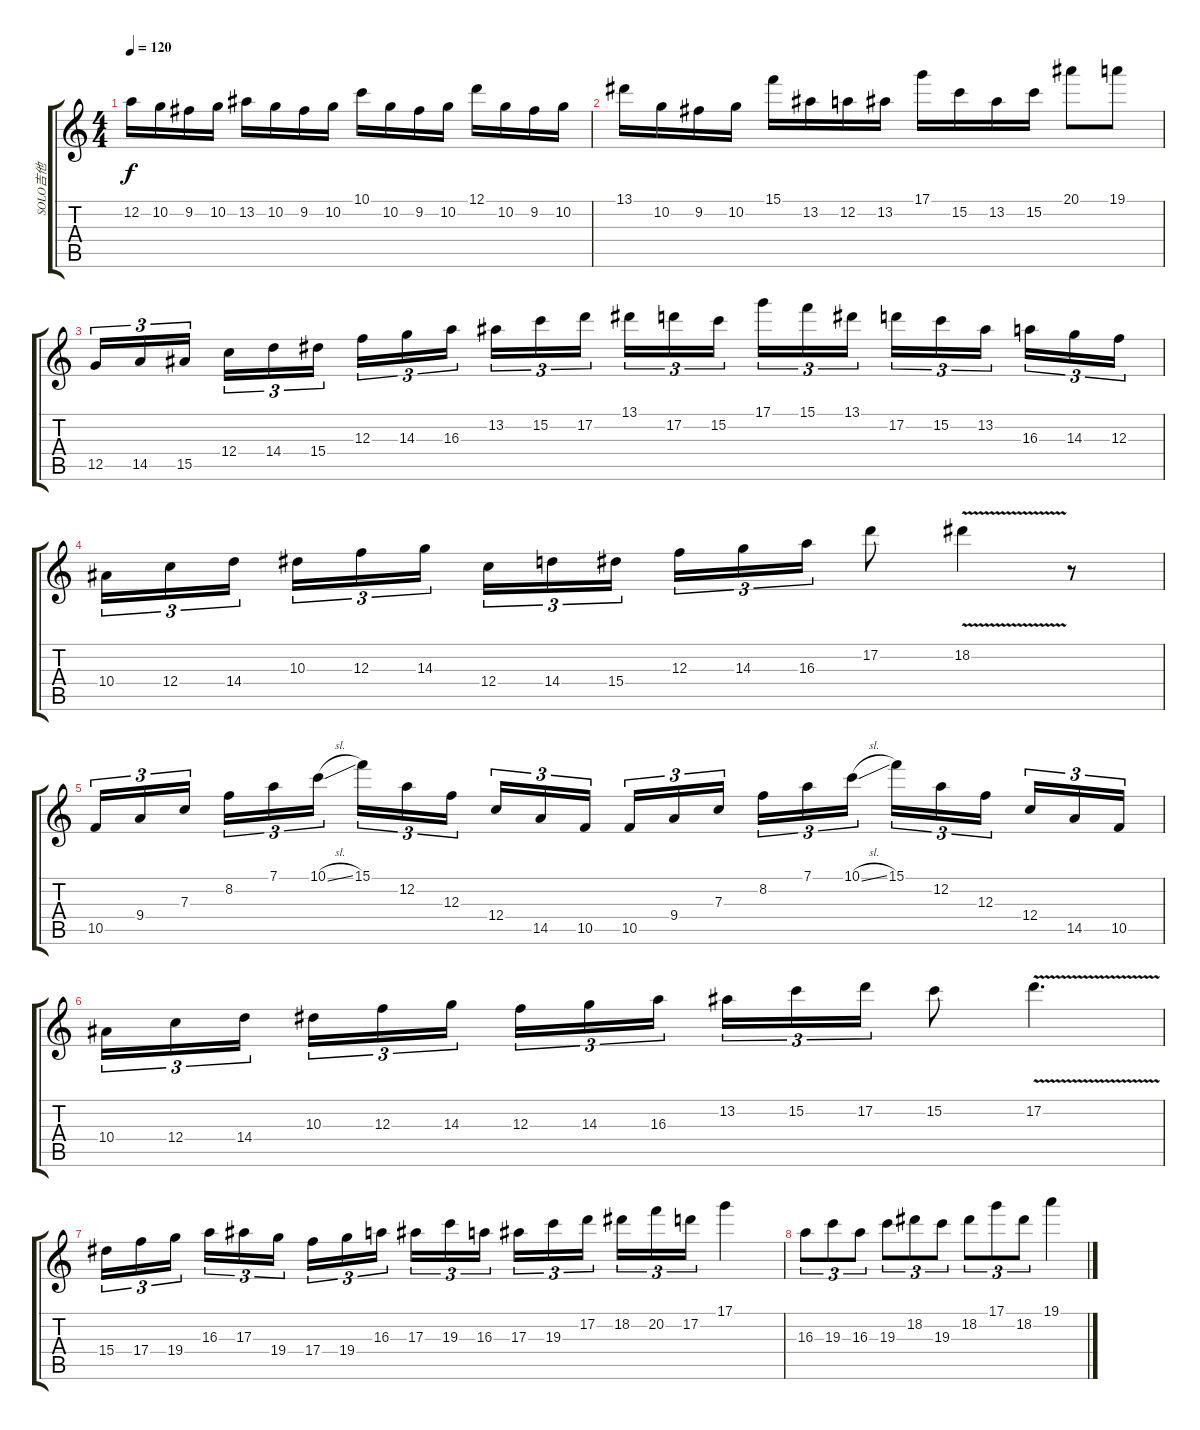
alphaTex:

\track ("SOLO吉他" "SOLO吉他") {instrument overdrivenguitar}
\staff {score tabs}
\tuning (D4 A3 F3 C3 G2 D2) {hide}
\ts (4 4)
\tempo 120
\clef g2
\ks c
12.2.16{dy f} 10.2.16 9.2.16 10.2.16 13.2.16 10.2.16 9.2.16 10.2.16 10.1.16 10.2.16 9.2.16 10.2.16 12.1.16 10.2.16 9.2.16 10.2.16 |
13.1.16 10.2.16 9.2.16 10.2.16 15.1.16 13.2.16 12.2.16 13.2.16 17.1.16 15.2.16 13.2.16 15.2.16 20.1.8 19.1.8 |
12.5.16{tu (3 2)} 14.5.16{tu (3 2)} 15.5.16{tu (3 2) beam splitsecondary} 12.4.16{tu (3 2)} 14.4.16{tu (3 2)} 15.4.16{tu (3 2)} 12.3.16{tu (3 2)} 14.3.16{tu (3 2)} 16.3.16{tu (3 2) beam splitsecondary} 13.2.16{tu (3 2)} 15.2.16{tu (3 2)} 17.2.16{tu (3 2)} 13.1.16{tu (3 2)} 17.2.16{tu (3 2)} 15.2.16{tu (3 2) beam splitsecondary} 17.1.16{tu (3 2)} 15.1.16{tu (3 2)} 13.1.16{tu (3 2)} 17.2.16{tu (3 2)} 15.2.16{tu (3 2)} 13.2.16{tu (3 2) beam splitsecondary} 16.3.16{tu (3 2)} 14.3.16{tu (3 2)} 12.3.16{tu (3 2)} |
10.4.16{tu (3 2)} 12.4.16{tu (3 2)} 14.4.16{tu (3 2) beam splitsecondary} 10.3.16{tu (3 2)} 12.3.16{tu (3 2)} 14.3.16{tu (3 2)} 12.4.16{tu (3 2) txt ""} 14.4.16{tu (3 2)} 15.4.16{tu (3 2) beam splitsecondary} 12.3.16{tu (3 2)} 14.3.16{tu (3 2)} 16.3.16{tu (3 2)} 17.2.8 18.2{v}.4 r.8 |
10.5.16{tu (3 2)} 9.4.16{tu (3 2)} 7.3.16{tu (3 2) beam splitsecondary} 8.2.16{tu (3 2)} 7.1.16{tu (3 2)} 10.1{sl}.16{tu (3 2)} 15.1.16{tu (3 2)} 12.2.16{tu (3 2)} 12.3.16{tu (3 2) beam splitsecondary} 12.4.16{tu (3 2)} 14.5.16{tu (3 2)} 10.5.16{tu (3 2)} 10.5.16{tu (3 2)} 9.4.16{tu (3 2)} 7.3.16{tu (3 2) beam splitsecondary} 8.2.16{tu (3 2)} 7.1.16{tu (3 2)} 10.1{sl}.16{tu (3 2)} 15.1.16{tu (3 2)} 12.2.16{tu (3 2)} 12.3.16{tu (3 2) beam splitsecondary} 12.4.16{tu (3 2)} 14.5.16{tu (3 2)} 10.5.16{tu (3 2)} |
10.4.16{tu (3 2)} 12.4.16{tu (3 2)} 14.4.16{tu (3 2) beam splitsecondary} 10.3.16{tu (3 2)} 12.3.16{tu (3 2)} 14.3.16{tu (3 2)} 12.3.16{tu (3 2)} 14.3.16{tu (3 2)} 16.3.16{tu (3 2) beam splitsecondary} 13.2.16{tu (3 2)} 15.2.16{tu (3 2)} 17.2.16{tu (3 2)} 15.2.8 17.2{v}.4{d} |
15.4.16{tu (3 2)} 17.4.16{tu (3 2)} 19.4.16{tu (3 2) beam splitsecondary} 16.3.16{tu (3 2)} 17.3.16{tu (3 2)} 19.4.16{tu (3 2)} 17.4.16{tu (3 2)} 19.4.16{tu (3 2)} 16.3.16{tu (3 2) beam splitsecondary} 17.3.16{tu (3 2)} 19.3.16{tu (3 2)} 16.3.16{tu (3 2)} 17.3.16{tu (3 2)} 19.3.16{tu (3 2)} 17.2.16{tu (3 2) beam splitsecondary} 18.2.16{tu (3 2)} 20.2.16{tu (3 2)} 17.2.16{tu (3 2)} 17.1.4 |
16.3.8{tu (3 2)} 19.3.8{tu (3 2)} 16.3.8{tu (3 2)} 19.3.8{tu (3 2)} 18.2.8{tu (3 2)} 19.3.8{tu (3 2)} 18.2.8{tu (3 2)} 17.1.8{tu (3 2)} 18.2.8{tu (3 2)} 19.1.4
